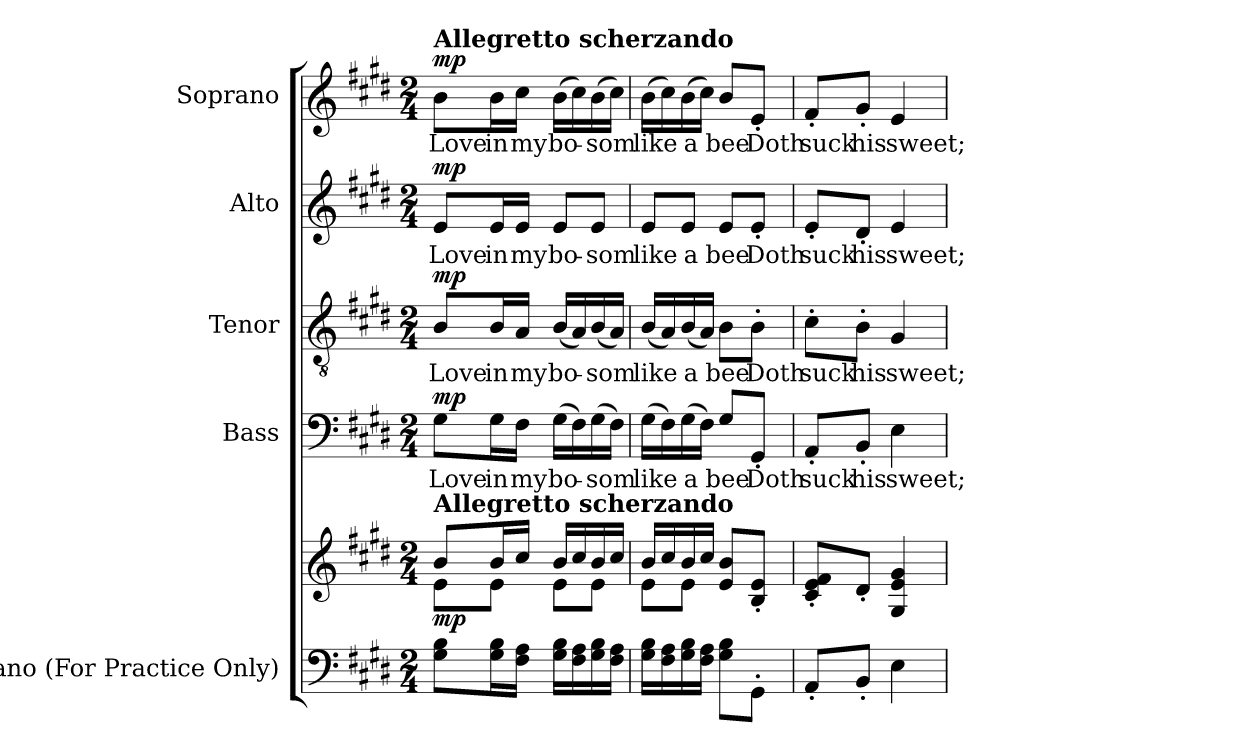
**kern	**kern	**dynam	**kern	**text	**dynam	**kern	**text	**dynam	**kern	**text	**dynam	**kern	**text	**dynam
*part5	*part5	*part5	*part4	*part4	*part4	*part3	*part3	*part3	*part2	*part2	*part2	*part1	*part1	*part1
*staff6	*staff5	*staff5/6	*staff4	*staff4	*staff4	*staff3	*staff3	*staff3	*staff2	*staff2	*staff2	*staff1	*staff1	*staff1
*I"Piano (For Practice Only)	*	*	*I"Bass	*	*	*I"Tenor	*	*	*I"Alto	*	*	*I"Soprano	*	*
*I'Pno.	*	*	*I'B.	*	*	*I'T.	*	*	*I'A.	*	*	*I'S.	*	*
!!LO:PB:g=z
*clefF4	*clefG2	*	*clefF4	*	*	*clefGv2	*	*	*clefG2	*	*	*clefG2	*	*
*	*	*	*	*	*	*ITrd7c12	*	*	*	*	*	*	*	*
*k[f#c#g#d#]	*k[f#c#g#d#]	*	*k[f#c#g#d#]	*	*	*k[f#c#g#d#]	*	*	*k[f#c#g#d#]	*	*	*k[f#c#g#d#]	*	*
*E:	*E:	*	*E:	*	*	*E:	*	*	*E:	*	*	*E:	*	*
*M2/4	*M2/4	*	*M2/4	*	*	*M2/4	*	*	*M2/4	*	*	*M2/4	*	*
*MM100	*MM100	*	*MM100	*	*	*MM100	*	*	*MM100	*	*	*MM100	*	*
=1	=1	=1	=1	=1	=1	=1	=1	=1	=1	=1	=1	=1	=1	=1
*	*^	*	*	*	*	*	*	*	*	*	*	*	*	*
!	!	!	!	!	!LO:LY:b:color=#000000	!	!	!	!	!	!	!	!	!	!
!	!	!	!	!	!	!	!	!LO:LY:b:color=#000000	!	!	!	!	!	!	!
!	!	!	!	!	!	!	!	!	!	!	!LO:LY:b:color=#000000	!	!	!	!
!	!	!	!	!	!	!	!	!	!	!	!	!	!LO:TX:a:B:t=Allegretto scherzando	!	!
!	!LO:TX:a:B:t=Allegretto scherzando	!	!	!	!	!	!	!	!	!	!	!	!	!	!
!	!	!	!	!	!	!	!	!	!	!	!	!	!	!LO:LY:b:color=#000000	!
8G#i\ 8BiL	8bi/L	8ei\L	mp	8G#i\L	Love	mp	8BBi/L	Love	mp	8ei/L	Love	mp	8bi\L	Love	mp
!	!	!	!	!	!LO:LY:b:color=#000000	!	!	!	!	!	!	!	!	!	!
!	!	!	!	!	!	!	!	!LO:LY:b:color=#000000	!	!	!	!	!	!	!
!	!	!	!	!	!	!	!	!	!	!	!LO:LY:b:color=#000000	!	!	!	!
!	!	!	!	!	!	!	!	!	!	!	!	!	!	!LO:LY:b:color=#000000	!
16G#i\ 16BiL	16bi/L	8ei\J	.	16G#i\L	in	.	16BBi/L	in	.	16ei/L	in	.	16bi\L	in	.
!	!	!	!	!	!LO:LY:b:color=#000000	!	!	!	!	!	!	!	!	!	!
!	!	!	!	!	!	!	!	!LO:LY:b:color=#000000	!	!	!	!	!	!	!
!	!	!	!	!	!	!	!	!	!	!	!LO:LY:b:color=#000000	!	!	!	!
!	!	!	!	!	!	!	!	!	!	!	!	!	!	!LO:LY:b:color=#000000	!
16F#i\ 16AiJJ	16cc#i/JJ	.	.	16F#i\JJ	my	.	16AAi/JJ	my	.	16ei/JJ	my	.	16cc#i\JJ	my	.
!	!	!	!	!	!LO:LY:b:color=#000000	!	!	!	!	!	!	!	!	!	!
!	!	!	!	!	!	!	!	!LO:LY:b:color=#000000	!	!	!	!	!	!	!
!	!	!	!	!	!	!	!	!	!	!	!LO:LY:b:color=#000000	!	!	!	!
!	!	!	!	!	!	!	!	!	!	!	!	!	!	!LO:LY:b:color=#000000	!
16G#i\ 16BiLL	16bi/LL	8ei\L	.	(16G#i\LL	bo-	.	(16BBi/LL	bo-	.	8ei/L	bo-	.	(16bi\LL	bo-	.
*	*MM76	*	*	*	*	*	*	*	*	*	*	*	*MM76	*	*
16F#i\ 16Ai	16cc#i/	.	.	16F#i\)	.	.	16AAi/)	.	.	.	.	.	16cc#i\)	.	.
!	!	!	!	!	!LO:LY:b:color=#000000	!	!	!	!	!	!	!	!	!	!
!	!	!	!	!	!	!	!	!LO:LY:b:color=#000000	!	!	!	!	!	!	!
!	!	!	!	!	!	!	!	!	!	!	!LO:LY:b:color=#000000	!	!	!	!
!	!	!	!	!	!	!	!	!	!	!	!	!	!	!LO:LY:b:color=#000000	!
16G#i\ 16Bi	16bi/	8ei\J	.	(16G#i\	-som	.	(16BBi/	-som	.	8ei/J	-som	.	(16bi\	-som	.
16F#i\ 16AiJJ	16cc#i/JJ	.	.	16F#i\JJ)	.	.	16AAi/JJ)	.	.	.	.	.	16cc#i\JJ)	.	.
=2	=2	=2	=2	=2	=2	=2	=2	=2	=2	=2	=2	=2	=2	=2	=2
!	!	!	!	!	!LO:LY:b:color=#000000	!	!	!	!	!	!	!	!	!	!
!	!	!	!	!	!	!	!	!LO:LY:b:color=#000000	!	!	!	!	!	!	!
!	!	!	!	!	!	!	!	!	!	!	!LO:LY:b:color=#000000	!	!	!	!
!	!	!	!	!	!	!	!	!	!	!	!	!	!	!LO:LY:b:color=#000000	!
16G#i\ 16BiLL	16bi/LL	8ei\L	.	(16G#i\LL	like	.	(16BBi/LL	like	.	8ei/L	like	.	(16bi\LL	like	.
16F#i\ 16Ai	16cc#i/	.	.	16F#i\)	.	.	16AAi/)	.	.	.	.	.	16cc#i\)	.	.
!	!	!	!	!	!LO:LY:b:color=#000000	!	!	!	!	!	!	!	!	!	!
!	!	!	!	!	!	!	!	!LO:LY:b:color=#000000	!	!	!	!	!	!	!
!	!	!	!	!	!	!	!	!	!	!	!LO:LY:b:color=#000000	!	!	!	!
!	!	!	!	!	!	!	!	!	!	!	!	!	!	!LO:LY:b:color=#000000	!
16G#i\ 16Bi	16bi/	8ei\J	.	(16G#i\	a	.	(16BBi/	a	.	8ei/J	a	.	(16bi\	a	.
16F#i\ 16AiJJ	16cc#i/JJ	.	.	16F#i\JJ)	.	.	16AAi/JJ)	.	.	.	.	.	16cc#i\JJ)	.	.
!	!	!	!	!	!LO:LY:b:color=#000000	!	!	!	!	!	!	!	!	!	!
!	!	!	!	!	!	!	!	!LO:LY:b:color=#000000	!	!	!	!	!	!	!
!	!	!	!	!	!	!	!	!	!	!	!LO:LY:b:color=#000000	!	!	!	!
!	!	!	!	!	!	!	!	!	!	!	!	!	!	!LO:LY:b:color=#000000	!
8G#i\ 8BiL	8ei/ 8biL	4ryy	.	8G#i/L	bee	.	8BBi\L	bee	.	8ei/L	bee	.	8bi/L	bee	.
!	!	!	!	!	!LO:LY:b:color=#000000	!	!	!	!	!	!	!	!	!	!
!	!	!	!	!	!	!	!	!LO:LY:b:color=#000000	!	!	!	!	!	!	!
!	!	!	!	!	!	!	!	!	!	!	!LO:LY:b:color=#000000	!	!	!	!
!	!	!	!	!	!	!	!	!	!	!	!	!	!	!LO:LY:b:color=#000000	!
8GG#'i\J	8Bi/' 8ei'J	.	.	8GG#'i/J	Doth	.	8BB'i\J	Doth	.	8e'i/J	Doth	.	8e'i/J	Doth	.
*	*v	*v	*	*	*	*	*	*	*	*	*	*	*	*	*
=3	=3	=3	=3	=3	=3	=3	=3	=3	=3	=3	=3	=3	=3	=3
!	!	!	!	!LO:LY:b:color=#000000	!	!	!	!	!	!	!	!	!	!
!	!	!	!	!	!	!	!LO:LY:b:color=#000000	!	!	!	!	!	!	!
!	!	!	!	!	!	!	!	!	!	!LO:LY:b:color=#000000	!	!	!	!
!	!	!	!	!	!	!	!	!	!	!	!	!	!LO:LY:b:color=#000000	!
8AA'i/L	8c#i/' 8ei' 8f#i'L	.	8AA'i/L	suck	.	8C#'i\L	suck	.	8e'i/L	suck	.	8f#'i/L	suck	.
!	!	!	!	!LO:LY:b:color=#000000	!	!	!	!	!	!	!	!	!	!
!	!	!	!	!	!	!	!LO:LY:b:color=#000000	!	!	!	!	!	!	!
!	!	!	!	!	!	!	!	!	!	!LO:LY:b:color=#000000	!	!	!	!
!	!	!	!	!	!	!	!	!	!	!	!	!	!LO:LY:b:color=#000000	!
8BB'i/J	8d#'i/J	.	8BB'i/J	his	.	8BB'i\J	his	.	8d#'i/J	his	.	8g#'i/J	his	.
!	!	!	!	!LO:LY:b:color=#000000	!	!	!	!	!	!	!	!	!	!
!	!	!	!	!	!	!	!LO:LY:b:color=#000000	!	!	!	!	!	!	!
!	!	!	!	!	!	!	!	!	!	!LO:LY:b:color=#000000	!	!	!	!
!	!	!	!	!	!	!	!	!	!	!	!	!	!LO:LY:b:color=#000000	!
4Ei\	4G#i/ 4ei 4g#i	.	4Ei\	sweet;	.	4GG#i/	sweet;	.	4ei/	sweet;	.	4ei/	sweet;	.
=	=	=	=	=	=	=	=	=	=	=	=	=	=	=
*-	*-	*-	*-	*-	*-	*-	*-	*-	*-	*-	*-	*-	*-	*-
